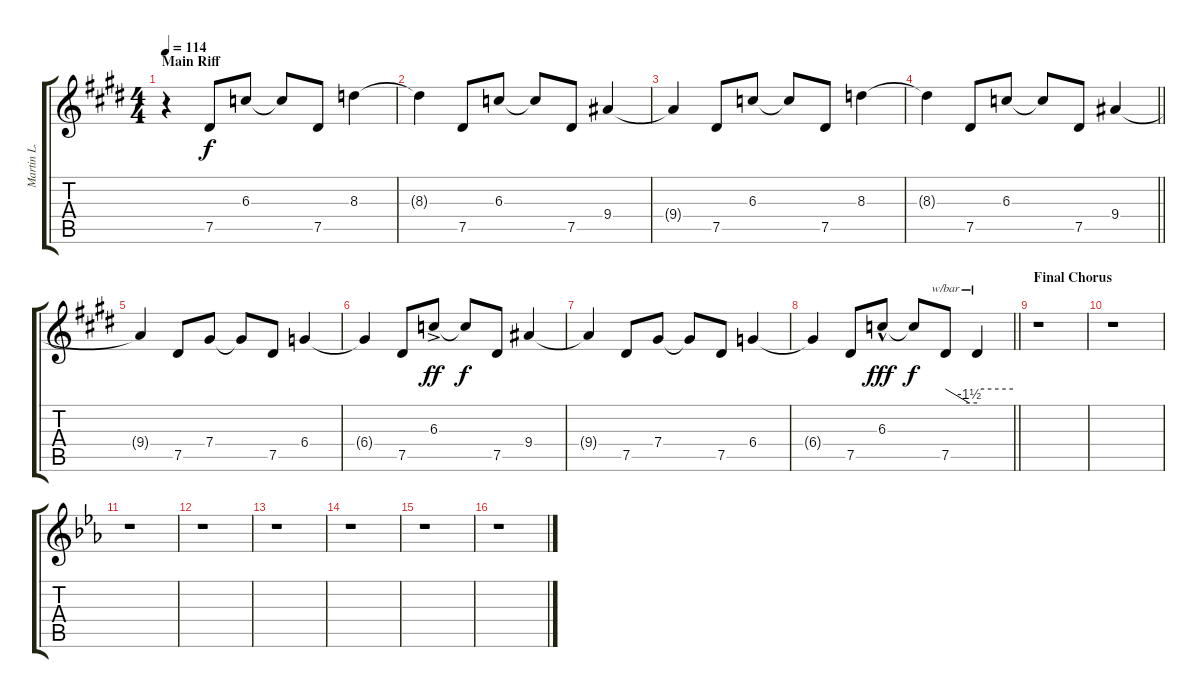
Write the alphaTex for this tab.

\track ("Martin L. Gore(Guitar)" "Martin L. ") {instrument electricguitarclean}
\staff {score tabs}
\tuning (Eb4 Bb3 Gb3 Db3 Ab2 Eb2) {hide}
\ts (4 4)
\section ("" "Main Riff")
\tempo 114
\clef g2
\ks c#minor
r.4{dy f} 7.5.8 6.3.8 6.3{t}.8 7.5.8 8.3.4 |
8.3{t}.4 7.5.8 6.3.8 6.3{t}.8 7.5.8 9.4.4 |
\ks e
9.4{t}.4 7.5.8 6.3.8 6.3{t}.8 7.5.8 8.3.4 |
\barLineRight lightlight
\ks c#minor
8.3{t}.4 7.5.8 6.3.8 6.3{t}.8 7.5.8 9.4.4 |
9.4{t}.4 7.5.8 7.4.8 7.4{t}.8 7.5.8 6.4.4 |
6.4{t}.4 7.5.8 6.3{ac}.8{dy ff} 6.3{t}.8{dy f} 7.5.8 9.4.4 |
\ks e
9.4{t}.4 7.5.8 7.4.8 7.4{t}.8 7.5.8 6.4.4 |
\barLineRight lightlight
\ks c#minor
6.4{t}.4 7.5.8 6.3{hac}.8{dy fff} 6.3{t}.8{dy f} 7.5.8{tbe (custom default 0 0 45 -6 60 -6)} 7.5{t}.4{tbe (hold default 0 0 60 0)} |
\section ("" "Final Chorus")
\ks e
r.1 |
\ks c#minor
r.1 |
\ks eb
r.1 |
r.1 |
r.1 |
r.1 |
r.1 |
r.1
